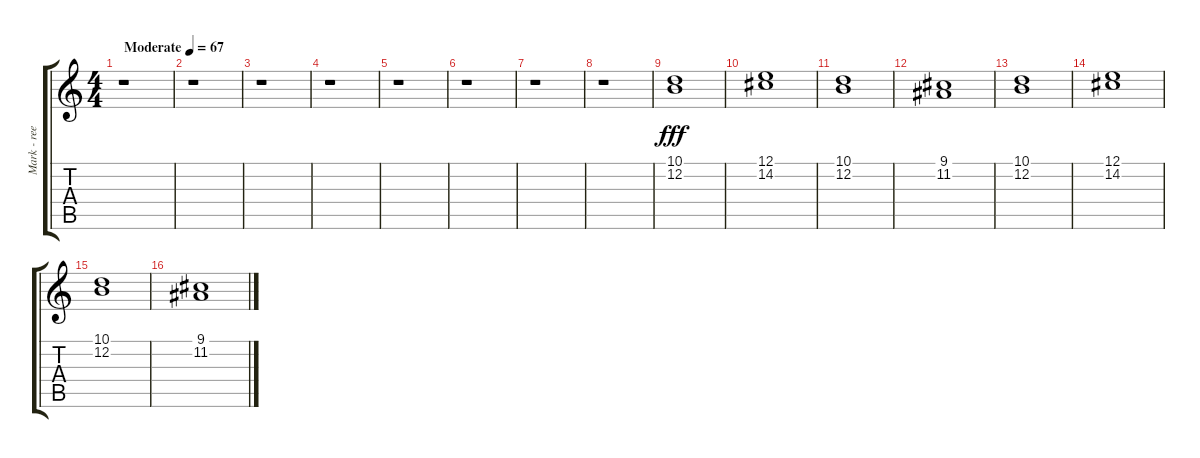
\track ("Mark - reed organ" "Mark - ree") {instrument musicbox}
\staff {score tabs}
\tuning (E4 B3 G3 D3 A2 E2) {hide}
\ts (4 4)
\tempo (67 "Moderate")
\clef g2
\ks c
r.1{dy fff instrument musicbox} |
r.1 |
r.1 |
r.1 |
r.1 |
r.1 |
r.1 |
r.1 |
(10.1 12.2).1 |
(12.1 14.2).1 |
(10.1 12.2).1 |
(9.1 11.2).1 |
(10.1 12.2).1 |
(12.1 14.2).1 |
(10.1 12.2).1 |
(9.1 11.2).1
